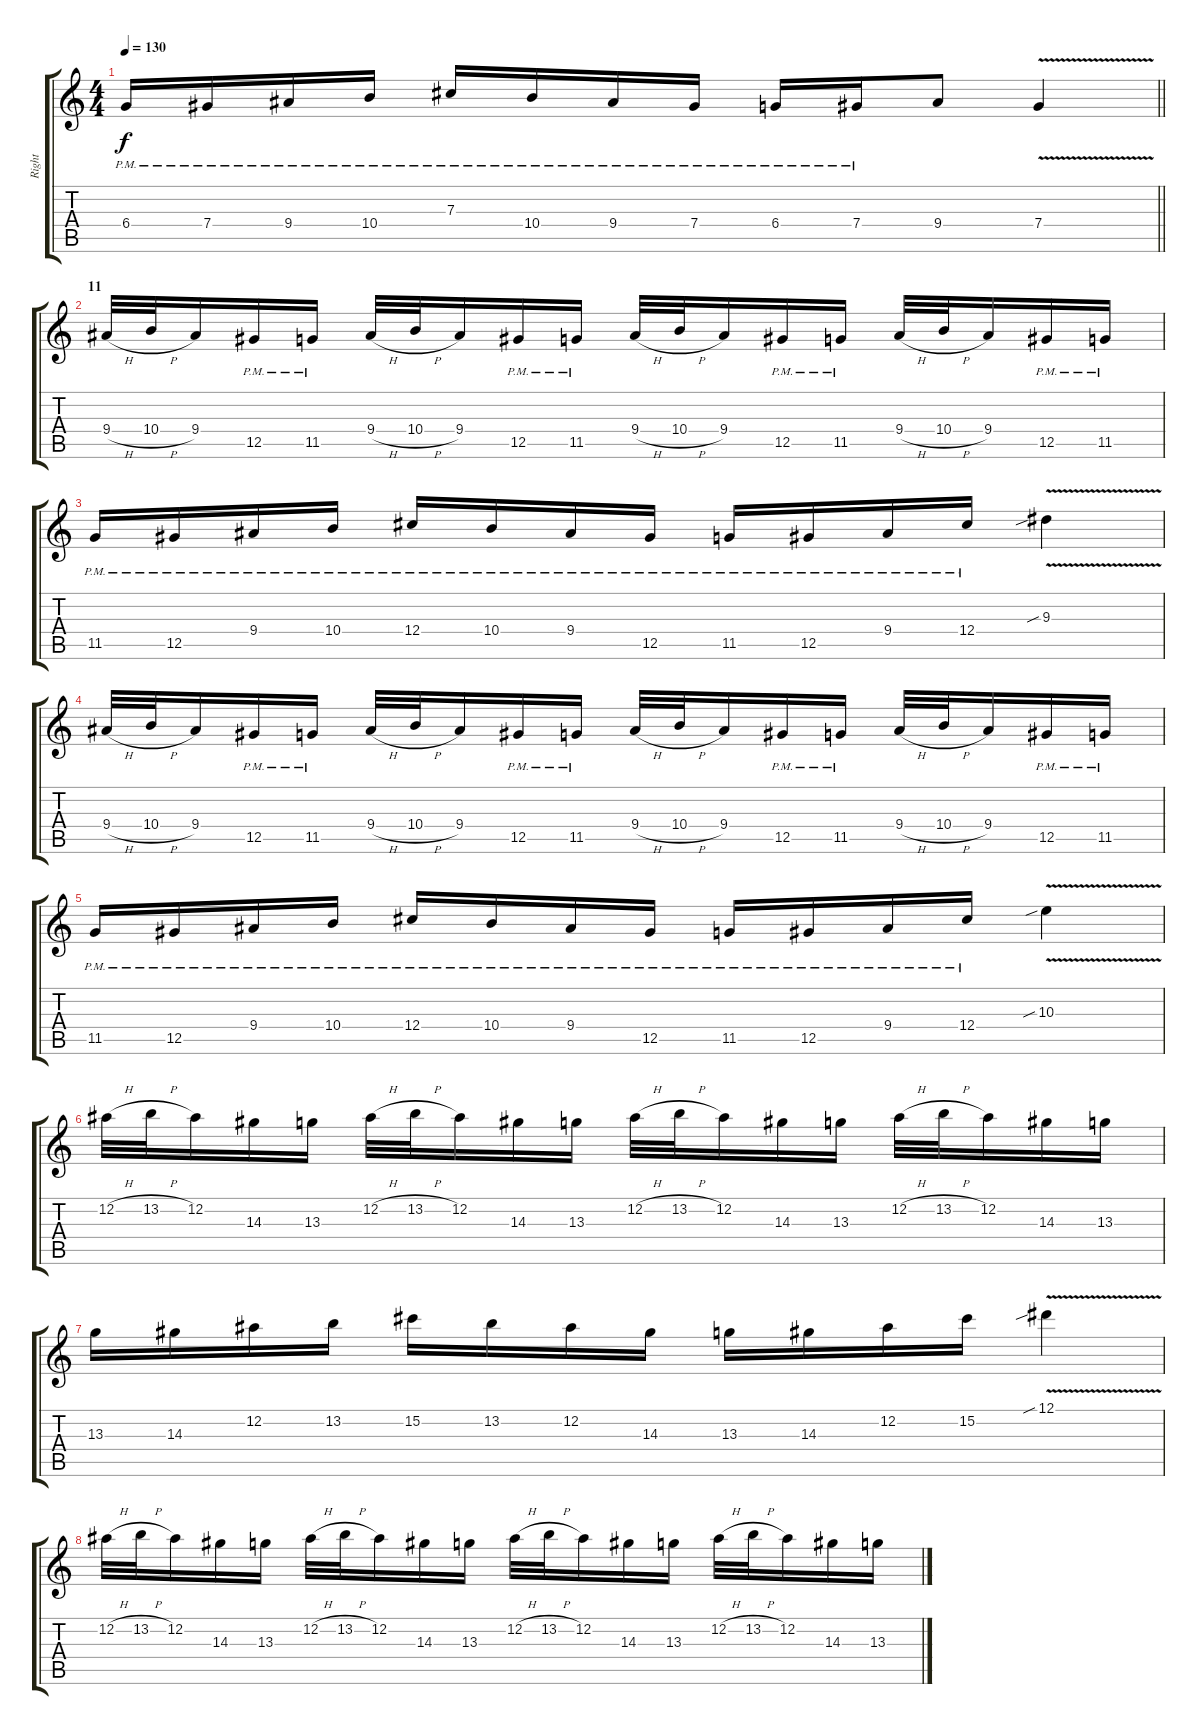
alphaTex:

\track ("Right" "Right") {instrument distortionguitar}
\staff {score tabs}
\tuning (Eb4 Bb3 Gb3 Db3 Ab2 Eb2) {hide}
\ts (4 4)
\tempo 130
\clef g2
\barLineRight lightlight
\ks c
6.4{pm}.16{dy f} 7.4{pm}.16 9.4{pm}.16 10.4{pm}.16 7.3{pm}.16 10.4{pm}.16 9.4{pm}.16 7.4{pm}.16 6.4{pm}.16 7.4{pm}.16 9.4.8 7.4{v}.4 |
\section ("" "11")
9.4{h}.32 10.4{h}.32 9.4.16 12.5{pm}.16 11.5{pm}.16 9.4{h}.32 10.4{h}.32 9.4.16 12.5{pm}.16 11.5{pm}.16 9.4{h}.32 10.4{h}.32 9.4.16 12.5{pm}.16 11.5{pm}.16 9.4{h}.32 10.4{h}.32 9.4.16 12.5{pm}.16 11.5{pm}.16 |
11.5{pm}.16 12.5{pm}.16 9.4{pm}.16 10.4{pm}.16 12.4{pm}.16 10.4{pm}.16 9.4{pm}.16 12.5{pm}.16 11.5{pm}.16 12.5{pm}.16 9.4{pm}.16 12.4{pm}.16 9.3{v sib}.4 |
9.4{h}.32 10.4{h}.32 9.4.16 12.5{pm}.16 11.5{pm}.16 9.4{h}.32 10.4{h}.32 9.4.16 12.5{pm}.16 11.5{pm}.16 9.4{h}.32 10.4{h}.32 9.4.16 12.5{pm}.16 11.5{pm}.16 9.4{h}.32 10.4{h}.32 9.4.16 12.5{pm}.16 11.5{pm}.16 |
11.5{pm}.16 12.5{pm}.16 9.4{pm}.16 10.4{pm}.16 12.4{pm}.16 10.4{pm}.16 9.4{pm}.16 12.5{pm}.16 11.5{pm}.16 12.5{pm}.16 9.4{pm}.16 12.4{pm}.16 10.3{v sib}.4 |
12.2{h}.32 13.2{h}.32 12.2.16 14.3.16 13.3.16 12.2{h}.32 13.2{h}.32 12.2.16 14.3.16 13.3.16 12.2{h}.32 13.2{h}.32 12.2.16 14.3.16 13.3.16 12.2{h}.32 13.2{h}.32 12.2.16 14.3.16 13.3.16 |
13.3.16 14.3.16 12.2.16 13.2.16 15.2.16 13.2.16 12.2.16 14.3.16 13.3.16 14.3.16 12.2.16 15.2.16 12.1{v sib}.4 |
12.2{h}.32 13.2{h}.32 12.2.16 14.3.16 13.3.16 12.2{h}.32 13.2{h}.32 12.2.16 14.3.16 13.3.16 12.2{h}.32 13.2{h}.32 12.2.16 14.3.16 13.3.16 12.2{h}.32 13.2{h}.32 12.2.16 14.3.16 13.3.16
